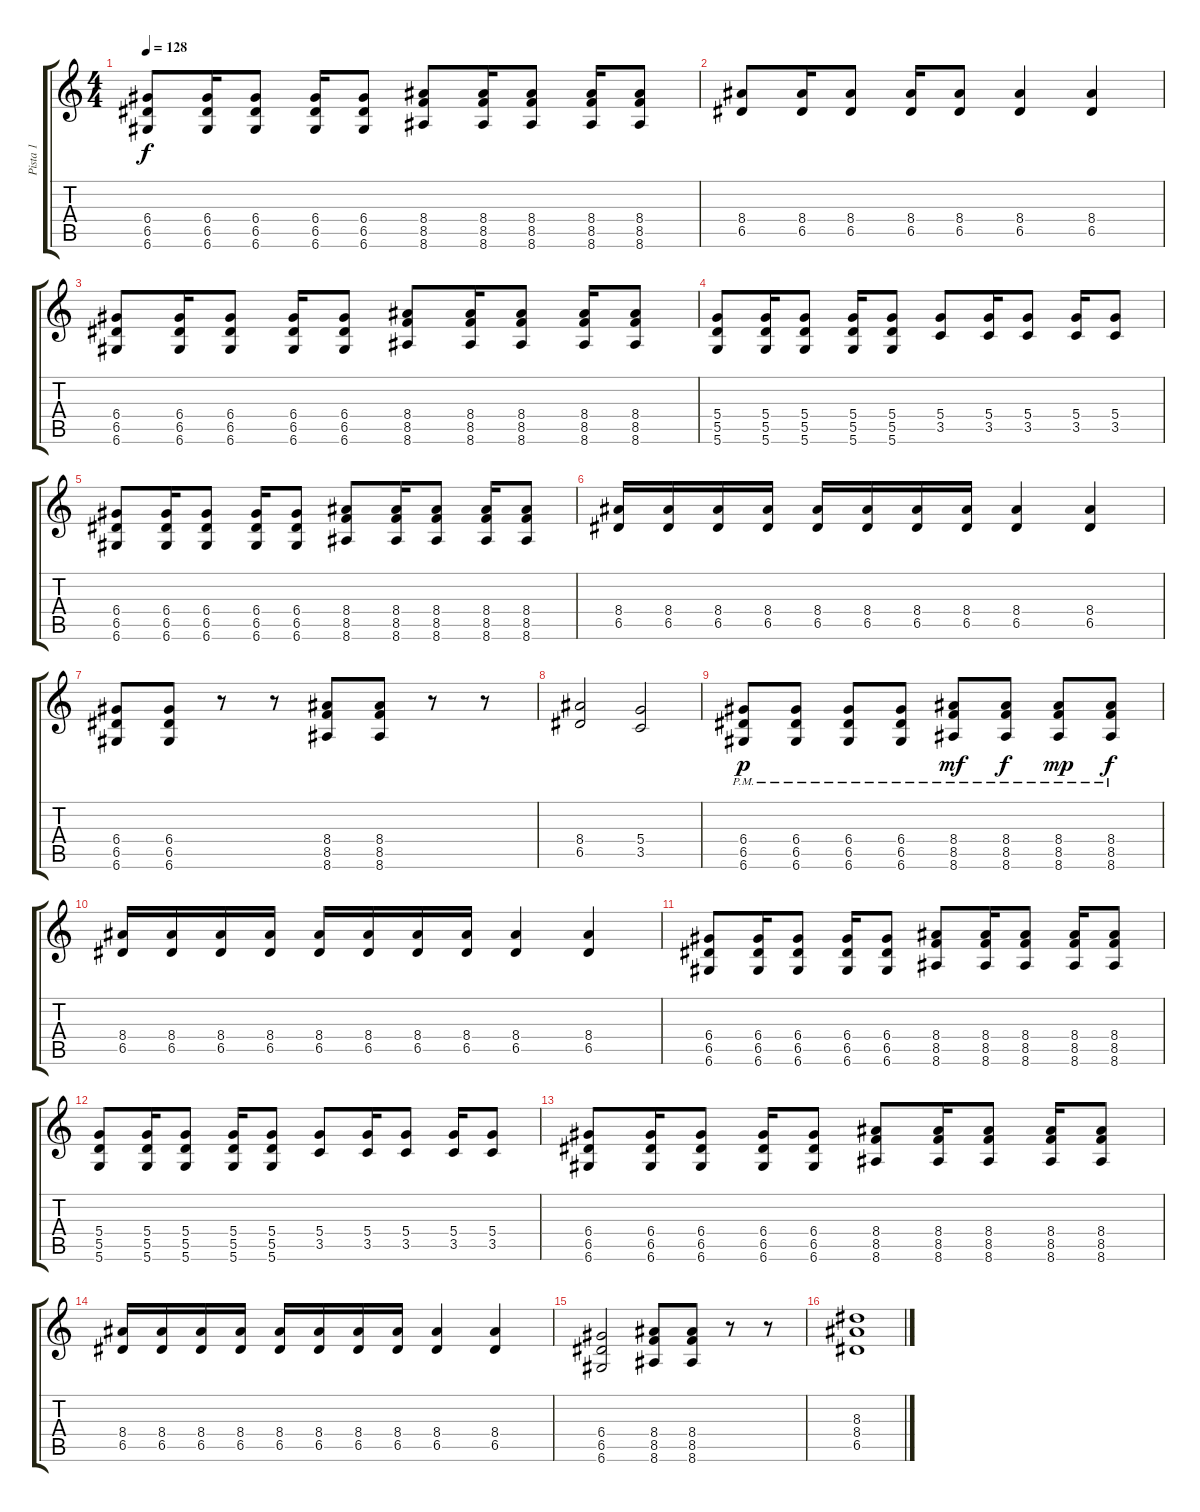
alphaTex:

\track ("Pista 1" "Pista 1") {instrument overdrivenguitar}
\staff {score tabs}
\tuning (E4 B3 G3 D3 A2 D2) {hide}
\ts (4 4)
\tempo 128
\clef g2
\ks c
(6.4 6.5 6.6).8{dy f} (6.4 6.5 6.6).16 (6.4 6.5 6.6).8 (6.4 6.5 6.6).16 (6.4 6.5 6.6).8 (8.4 8.5 8.6).8 (8.4 8.5 8.6).16 (8.4 8.5 8.6).8 (8.4 8.5 8.6).16 (8.4 8.5 8.6).8 |
(8.4 6.5).8 (8.4 6.5).16 (8.4 6.5).8 (8.4 6.5).16 (8.4 6.5).8 (8.4 6.5).4 (8.4 6.5).4 |
(6.4 6.5 6.6).8 (6.4 6.5 6.6).16 (6.4 6.5 6.6).8 (6.4 6.5 6.6).16 (6.4 6.5 6.6).8 (8.4 8.5 8.6).8 (8.4 8.5 8.6).16 (8.4 8.5 8.6).8 (8.4 8.5 8.6).16 (8.4 8.5 8.6).8 |
(5.4 5.5 5.6).8 (5.4 5.5 5.6).16 (5.4 5.5 5.6).8 (5.4 5.5 5.6).16 (5.4 5.5 5.6).8 (5.4 3.5).8 (5.4 3.5).16 (5.4 3.5).8 (5.4 3.5).16 (5.4 3.5).8 |
(6.4 6.5 6.6).8 (6.4 6.5 6.6).16 (6.4 6.5 6.6).8 (6.4 6.5 6.6).16 (6.4 6.5 6.6).8 (8.4 8.5 8.6).8 (8.4 8.5 8.6).16 (8.4 8.5 8.6).8 (8.4 8.5 8.6).16 (8.4 8.5 8.6).8 |
(8.4 6.5).16 (8.4 6.5).16 (8.4 6.5).16 (8.4 6.5).16 (8.4 6.5).16 (8.4 6.5).16 (8.4 6.5).16 (8.4 6.5).16 (8.4 6.5).4 (8.4 6.5).4 |
(6.4 6.5 6.6).8 (6.4 6.5 6.6).8 r.8 r.8 (8.4 8.5 8.6).8 (8.4 8.5 8.6).8 r.8 r.8 |
(8.4 6.5).2 (5.4 3.5).2 |
(6.4{pm} 6.5{pm} 6.6{pm}).8{dy p} (6.4{pm} 6.5{pm} 6.6{pm}).8 (6.4{pm} 6.5{pm} 6.6{pm}).8 (6.4{pm} 6.5{pm} 6.6{pm}).8 (8.4{pm} 8.5{pm} 8.6{pm}).8{dy mf} (8.4{pm} 8.5{pm} 8.6{pm}).8{dy f} (8.4{pm} 8.5{pm} 8.6{pm}).8{dy mp} (8.4{pm} 8.5{pm} 8.6{pm}).8{dy f} |
(8.4 6.5).16 (8.4 6.5).16 (8.4 6.5).16 (8.4 6.5).16 (8.4 6.5).16 (8.4 6.5).16 (8.4 6.5).16 (8.4 6.5).16 (8.4 6.5).4 (8.4 6.5).4 |
(6.4 6.5 6.6).8 (6.4 6.5 6.6).16 (6.4 6.5 6.6).8 (6.4 6.5 6.6).16 (6.4 6.5 6.6).8 (8.4 8.5 8.6).8 (8.4 8.5 8.6).16 (8.4 8.5 8.6).8 (8.4 8.5 8.6).16 (8.4 8.5 8.6).8 |
(5.4 5.5 5.6).8 (5.4 5.5 5.6).16 (5.4 5.5 5.6).8 (5.4 5.5 5.6).16 (5.4 5.5 5.6).8 (5.4 3.5).8 (5.4 3.5).16 (5.4 3.5).8 (5.4 3.5).16 (5.4 3.5).8 |
(6.4 6.5 6.6).8 (6.4 6.5 6.6).16 (6.4 6.5 6.6).8 (6.4 6.5 6.6).16 (6.4 6.5 6.6).8 (8.4 8.5 8.6).8 (8.4 8.5 8.6).16 (8.4 8.5 8.6).8 (8.4 8.5 8.6).16 (8.4 8.5 8.6).8 |
(8.4 6.5).16 (8.4 6.5).16 (8.4 6.5).16 (8.4 6.5).16 (8.4 6.5).16 (8.4 6.5).16 (8.4 6.5).16 (8.4 6.5).16 (8.4 6.5).4 (8.4 6.5).4 |
(6.4 6.5 6.6).2 (8.4 8.5 8.6).8 (8.4 8.5 8.6).8 r.8 r.8 |
(8.3 8.4 6.5).1
